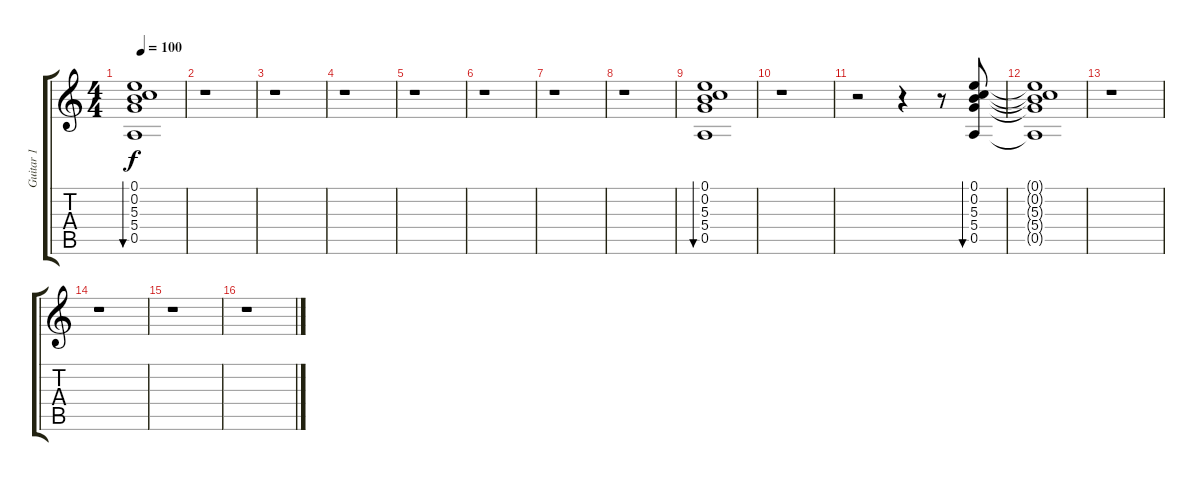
\track ("Guitar 1" "Guitar 1") {instrument distortionguitar}
\staff {score tabs}
\tuning (E4 B3 G3 D3 A2 E2) {hide}
\ts (4 4)
\tempo 100
\clef g2
\ks c
(0.1 0.2 5.3 5.4 0.5).1{bu 480 dy f} |
r.1 |
r.1 |
r.1 |
r.1 |
r.1 |
r.1 |
r.1 |
(0.1 0.2 5.3 5.4 0.5).1{bu 480} |
r.1 |
r.2 r.4 r.8 (0.1 0.2 5.3 5.4 0.5).8{bu 480} |
(0.1{t} 0.2{t} 5.3{t} 5.4{t} 0.5{t}).1 |
r.1 |
r.1 |
r.1 |
r.1
